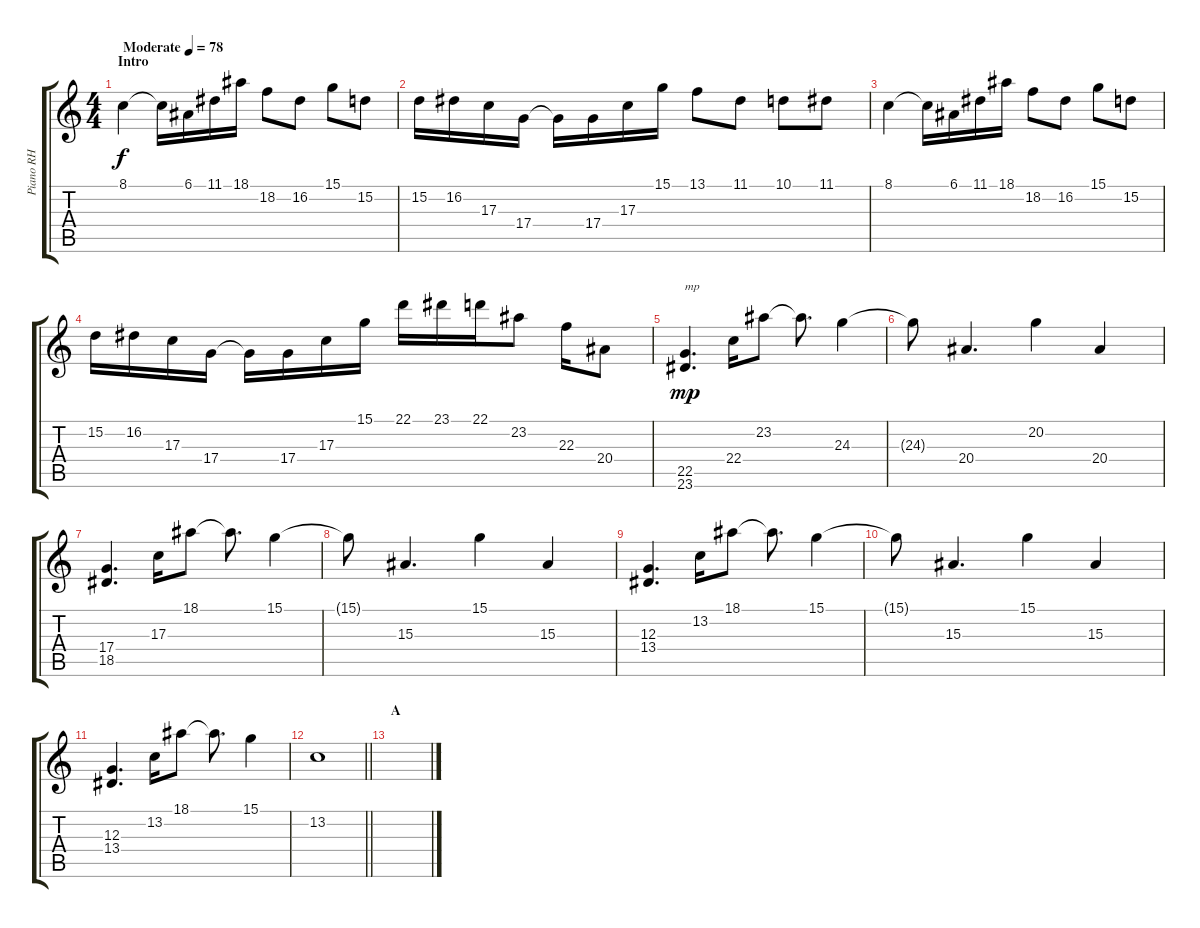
\track ("Piano RH" "Piano RH") {instrument acousticgrandpiano}
\staff {score tabs}
\tuning (E4 B3 G3 D3 A2 E2) {hide}
\ts (4 4)
\section ("" "Intro")
\tempo (78 "Moderate")
\clef g2
\ks c
8.1.4{dy f instrument acousticgrandpiano} 8.1{t}.16 6.1.16 11.1.16 18.1.16 18.2.8 16.2.8 15.1.8 15.2.8 |
15.2.16 16.2.16 17.3.16 17.4.16 17.4{t}.16 17.4.16 17.3.16 15.1.16 13.1.8 11.1.8 10.1.8 11.1.8 |
8.1.4 8.1{t}.16 6.1.16 11.1.16 18.1.16 18.2.8 16.2.8 15.1.8 15.2.8 |
15.2.16 16.2.16 17.3.16 17.4.16 17.4{t}.16 17.4.16 17.3.16 15.1.16 22.1.16 23.1.16 22.1.16 23.2.8 22.3.16 20.4.8 |
(22.5 23.6).4{d txt "mp" dy mp} 22.4.16 23.2.8 23.2{t}.8{d} 24.3.4 |
24.3{t}.8 20.4.4{d} 20.2.4 20.4.4 |
(17.4 18.5).4{d} 17.3.16 18.1.8 18.1{t}.8{d} 15.1.4 |
15.1{t}.8 15.3.4{d} 15.1.4 15.3.4 |
(12.3 13.4).4{d} 13.2.16 18.1.8 18.1{t}.8{d} 15.1.4 |
15.1{t}.8 15.3.4{d} 15.1.4 15.3.4 |
(12.3 13.4).4{d} 13.2.16 18.1.8 18.1{t}.8{d} 15.1.4 |
\barLineRight lightlight
13.2.1 |
\section ("" "A")
